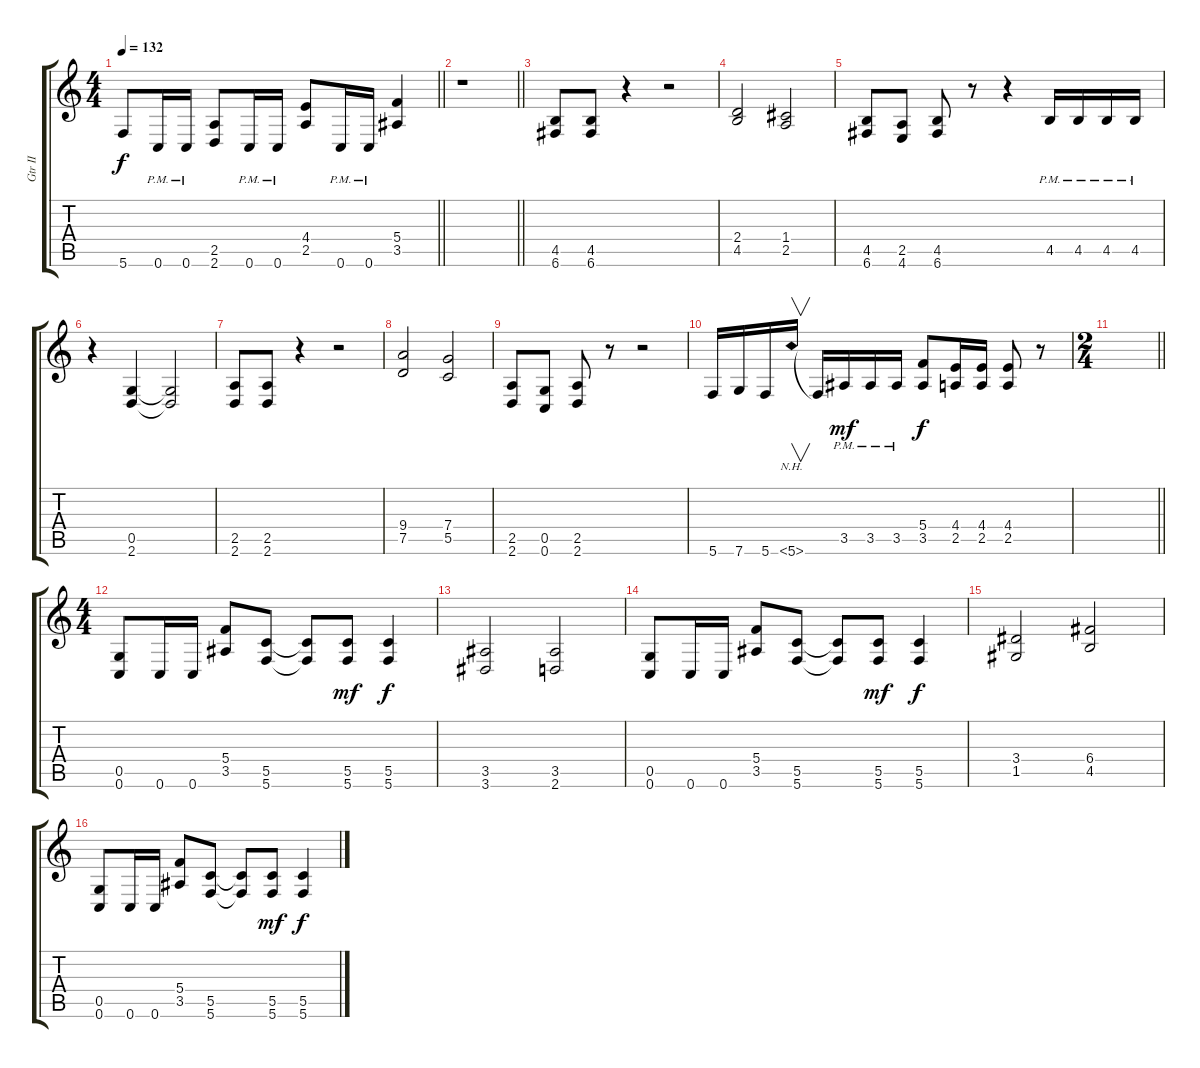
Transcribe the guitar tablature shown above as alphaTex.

\track ("Gtr II" "Gtr II") {instrument overdrivenguitar}
\staff {score tabs}
\tuning (D4 A3 F3 C3 G2 C2) {hide}
\ts (4 4)
\tempo 132
\clef g2
\barLineRight lightlight
\ks c
5.6{t}.8{dy f} 0.6{pm}.16 0.6{pm}.16 (2.5 2.6).8 0.6{pm}.16 0.6{pm}.16 (4.4 2.5).8 0.6{pm}.16 0.6{pm}.16 (5.4 3.5).4 |
\barLineRight lightlight
r.1 |
(4.5 6.6).8{volume 14} (4.5 6.6).8 r.4 r.2 |
(2.4 4.5).2 (1.4 2.5).2 |
(4.5 6.6).8 (2.5 4.6).8 (4.5 6.6).8 r.8 r.4 4.5{pm}.16 4.5{pm}.16 4.5{pm}.16 4.5{pm}.16 |
r.4 (0.5 2.6).4 (0.5{t} 2.6{t}).2 |
(2.5 2.6).8 (2.5 2.6).8 r.4 r.2 |
(9.4 7.5).2 (7.4 5.5).2 |
(2.5 2.6).8 (0.5 0.6).8 (2.5 2.6).8 r.8 r.2 |
5.6.16 7.6.16 5.6.16 5.6{nh}.16{v} 5.6{t}.16 3.5{pm}.16{dy mf} 3.5{pm}.16 3.5{pm}.16 (5.4 3.5).8{dy f} (4.4 2.5).16 (4.4 2.5).16 (4.4 2.5).8 r.8 |
\ts (2 4)
\barLineRight lightlight
|
\ts (4 4)
(0.5 0.6).8 0.6.16 0.6.16 (5.4 3.5).8 (5.5 5.6).8 (5.5{t} 5.6{t}).8 (5.5 5.6).8{dy mf} (5.5 5.6).4{dy f} |
(3.5 3.6).2 (3.5 2.6).2 |
(0.5 0.6).8 0.6.16 0.6.16 (5.4 3.5).8 (5.5 5.6).8 (5.5{t} 5.6{t}).8 (5.5 5.6).8{dy mf} (5.5 5.6).4{dy f} |
(3.4 1.5).2 (6.4 4.5).2 |
(0.5 0.6).8 0.6.16 0.6.16 (5.4 3.5).8 (5.5 5.6).8 (5.5{t} 5.6{t}).8 (5.5 5.6).8{dy mf} (5.5 5.6).4{dy f}
